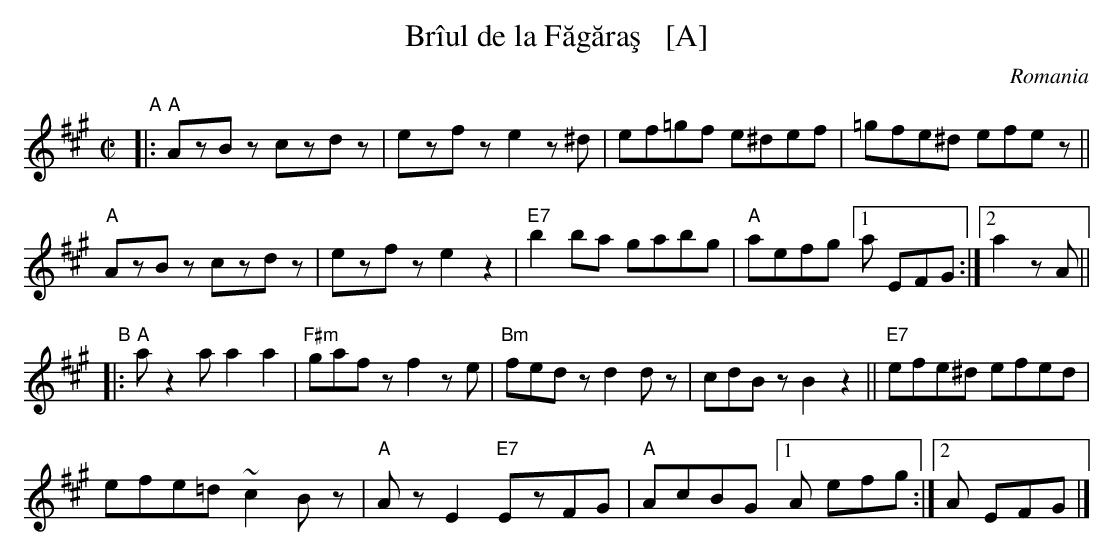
X:1
T: Br\^iul de la F\uag\uara\,s   [A]
O: Romania
M: C|
L: 1/8
K: A
"^A"|:\
"A"AzBz czdz | ezfz e2z^d | ef=gf e^def | =gfe^d efez ||
"A"AzBz czdz | ezfz e2z2 | "E7"b2ba gabg |"A"aefg [1 a EFG :|[2 a2zA ||
"^B"|:\
"A"az2a a2a2 | "F#m"gafz f2ze | "Bm"fedz d2dz | cdBz B2z2 || "E7"efe^d efed |
efe=d ~c2Bz | "A"AzE2 "E7"EzFG | "A"AcBG [1 A efg :|[2 A EFG |]
